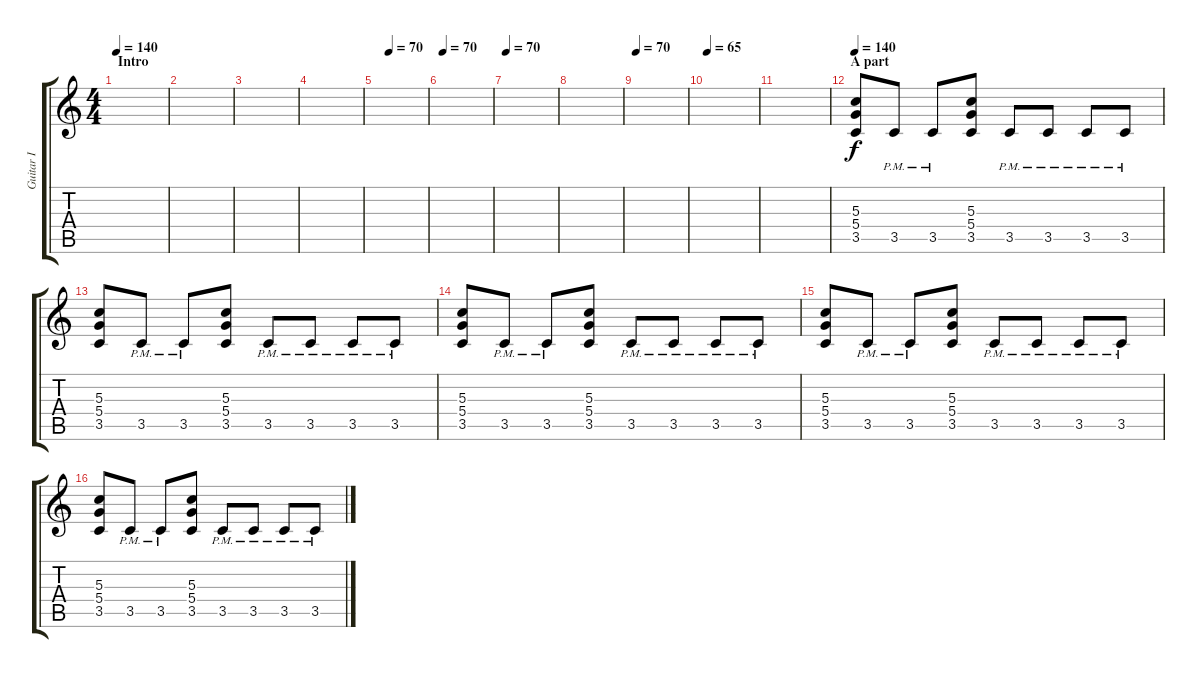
\track ("Guitar I" "Guitar I") {instrument overdrivenguitar}
\staff {score tabs}
\tuning (E4 B3 G3 D3 A2 E2) {hide}
\ts (4 4)
\section ("" "Intro")
\tempo 140
\tempo 70
\tempo 140
\clef g2
\ks c
|
|
|
|
\tempo (70 0.25)
|
\tempo (70 0.03125)
|
\tempo 70
|
|
\tempo 70
|
\tempo 65
|
|
\section ("" "A part")
\tempo 140
(5.3 5.4 3.5).8 3.5{pm}.8 3.5{pm}.8 (5.3 5.4 3.5).8 3.5{pm}.8 3.5{pm}.8 3.5{pm}.8 3.5{pm}.8 |
(5.3 5.4 3.5).8 3.5{pm}.8 3.5{pm}.8 (5.3 5.4 3.5).8 3.5{pm}.8 3.5{pm}.8 3.5{pm}.8 3.5{pm}.8 |
(5.3 5.4 3.5).8 3.5{pm}.8 3.5{pm}.8 (5.3 5.4 3.5).8 3.5{pm}.8 3.5{pm}.8 3.5{pm}.8 3.5{pm}.8 |
(5.3 5.4 3.5).8 3.5{pm}.8 3.5{pm}.8 (5.3 5.4 3.5).8 3.5{pm}.8 3.5{pm}.8 3.5{pm}.8 3.5{pm}.8 |
(5.3 5.4 3.5).8 3.5{pm}.8 3.5{pm}.8 (5.3 5.4 3.5).8 3.5{pm}.8 3.5{pm}.8 3.5{pm}.8 3.5{pm}.8
